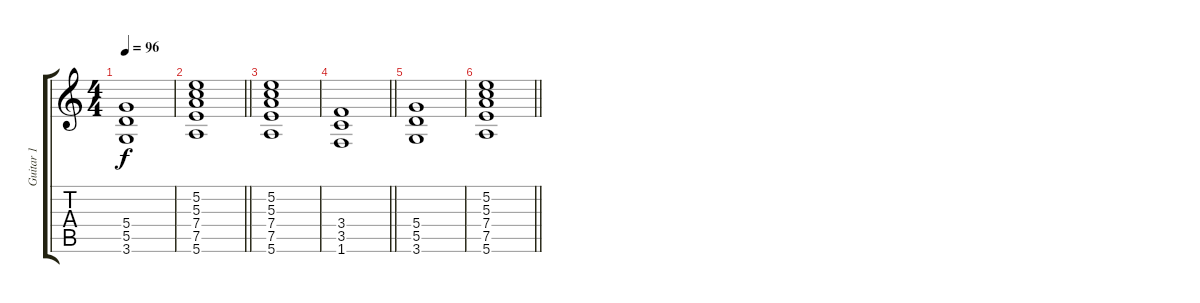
\track ("Guitar 1" "Guitar 1") {instrument overdrivenguitar}
\staff {score tabs}
\tuning (E4 B3 G3 D3 A2 E2) {hide}
\ts (4 4)
\tempo 96
\clef g2
\ks c
(5.4 5.5 3.6).1{dy f} |
\barLineRight lightlight
(5.2 5.3 7.4 7.5 5.6).1 |
(5.2 5.3 7.4 7.5 5.6).1 |
\barLineRight lightlight
(3.4 3.5 1.6).1 |
(5.4 5.5 3.6).1 |
\barLineRight lightlight
(5.2 5.3 7.4 7.5 5.6).1
